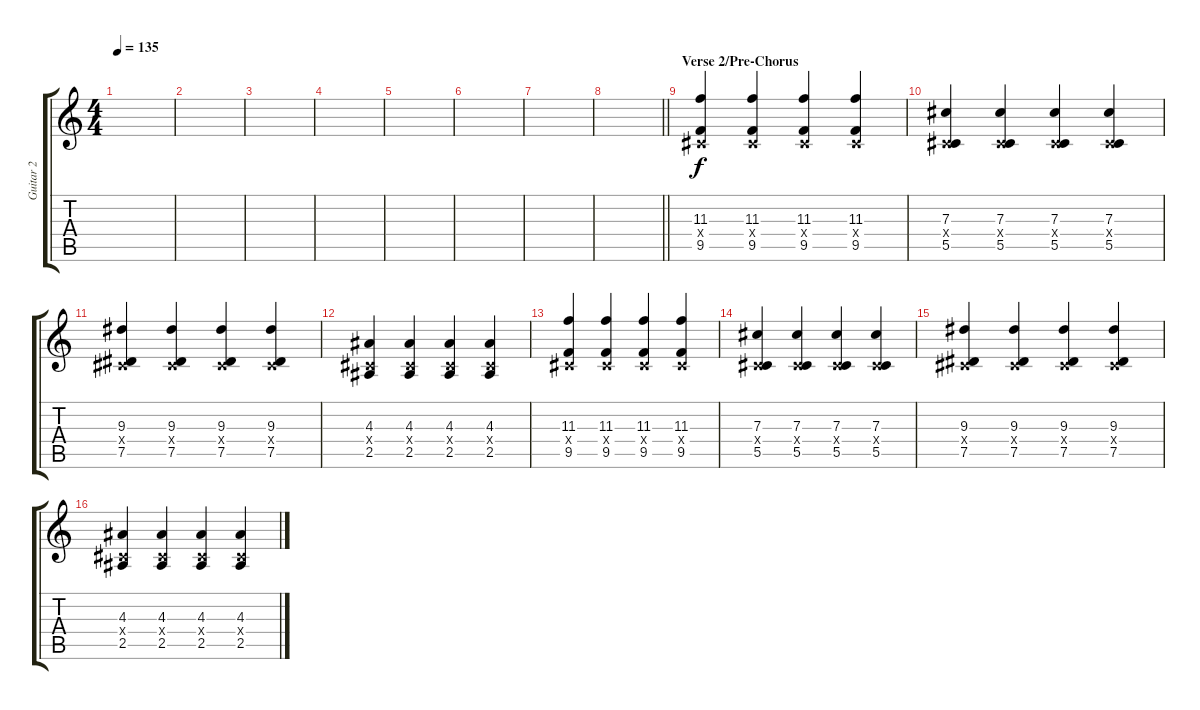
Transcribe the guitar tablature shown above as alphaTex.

\track ("Guitar 2" "Guitar 2") {instrument electricguitarjazz}
\staff {score tabs}
\tuning (Eb4 Bb3 Gb3 Db3 Ab2 Eb2) {hide}
\ts (4 4)
\tempo 135
\clef g2
\ks c
|
|
|
|
|
|
|
\barLineRight lightlight
|
\section ("" "Verse 2/Pre-Chorus")
(11.3 0.4{x} 9.5).4 (11.3 0.4{x} 9.5).4 (11.3 0.4{x} 9.5).4 (11.3 0.4{x} 9.5).4 |
(7.3 0.4{x} 5.5).4 (7.3 0.4{x} 5.5).4 (7.3 0.4{x} 5.5).4 (7.3 0.4{x} 5.5).4 |
(9.3 0.4{x} 7.5).4 (9.3 0.4{x} 7.5).4 (9.3 0.4{x} 7.5).4 (9.3 0.4{x} 7.5).4 |
(4.3 0.4{x} 2.5).4 (4.3 0.4{x} 2.5).4 (4.3 0.4{x} 2.5).4 (4.3 0.4{x} 2.5).4 |
(11.3 0.4{x} 9.5).4 (11.3 0.4{x} 9.5).4 (11.3 0.4{x} 9.5).4 (11.3 0.4{x} 9.5).4 |
(7.3 0.4{x} 5.5).4 (7.3 0.4{x} 5.5).4 (7.3 0.4{x} 5.5).4 (7.3 0.4{x} 5.5).4 |
(9.3 0.4{x} 7.5).4 (9.3 0.4{x} 7.5).4 (9.3 0.4{x} 7.5).4 (9.3 0.4{x} 7.5).4 |
(4.3 0.4{x} 2.5).4 (4.3 0.4{x} 2.5).4 (4.3 0.4{x} 2.5).4 (4.3 0.4{x} 2.5).4
